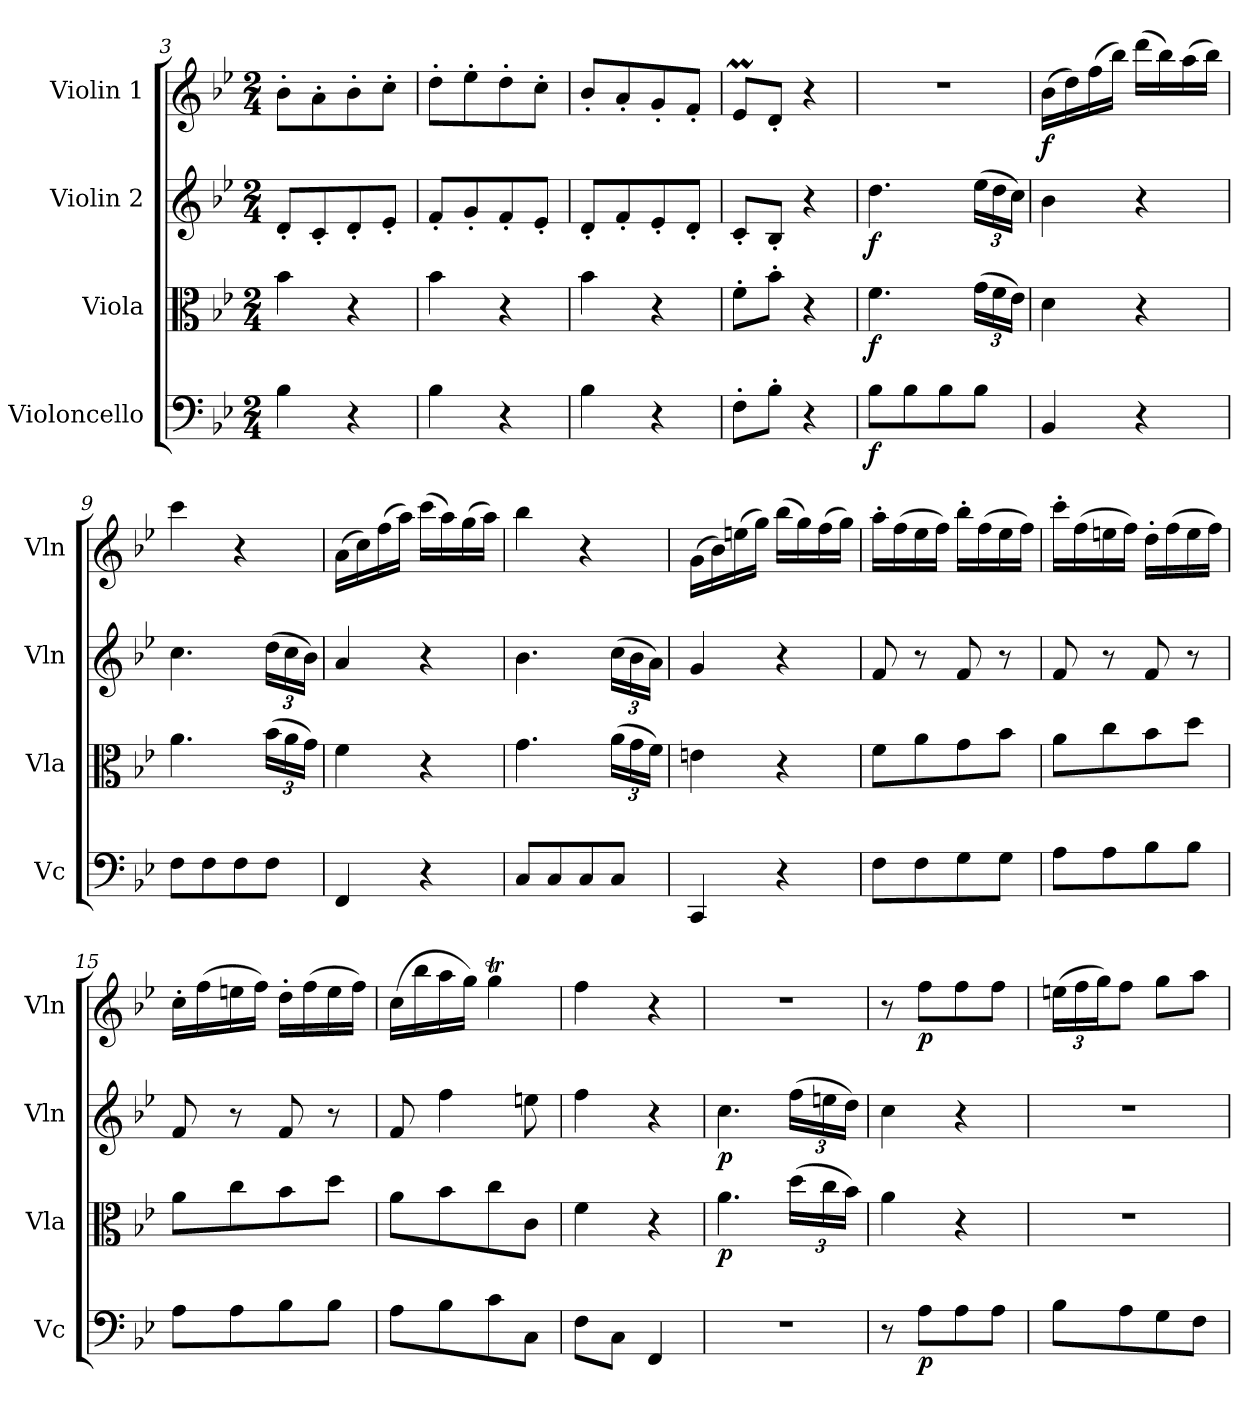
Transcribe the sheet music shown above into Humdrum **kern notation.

**kern	**dynam	**kern	**dynam	**kern	**dynam	**kern	**dynam
*part4	*part4	*part3	*part3	*part2	*part2	*part1	*part1
*staff4	*staff4	*staff3	*staff3	*staff2	*staff2	*staff1	*staff1
*I"Violoncello	*	*I"Viola	*	*I"Violin 2	*	*I"Violin 1	*
*I'Vc	*	*I'Vla	*	*I'Vln	*	*I'Vln	*
*clefF4	*	*clefC3	*	*clefG2	*	*clefG2	*
*k[b-e-]	*	*k[b-e-]	*	*k[b-e-]	*	*k[b-e-]	*
*M2/4	*	*M2/4	*	*M2/4	*	*M2/4	*
=3	=3	=3	=3	=3	=3	=3	=3
4B-\	.	4b-\	.	8d'/L	.	8b-'\L	.
.	.	.	.	8c'/	.	8a'\	.
4r	.	4r	.	8d'/	.	8b-'\	.
.	.	.	.	8e-'/J	.	8cc'\J	.
=4	=4	=4	=4	=4	=4	=4	=4
4B-\	.	4b-\	.	8f'/L	.	8dd'\L	.
.	.	.	.	8g'/	.	8ee-'\	.
4r	.	4r	.	8f'/	.	8dd'\	.
.	.	.	.	8e-'/J	.	8cc'\J	.
=5	=5	=5	=5	=5	=5	=5	=5
4B-\	.	4b-\	.	8d'/L	.	8b-'/L	.
.	.	.	.	8f'/	.	8a'/	.
4r	.	4r	.	8e-'/	.	8g'/	.
.	.	.	.	8d'/J	.	8f'/J	.
!!LO:LB:g=z
=6	=6	=6	=6	=6	=6	=6	=6
8F'\L	.	8f'\L	.	8c'/L	.	8e-M/L	.
8B-'\J	.	8b-'\J	.	8B-'/J	.	8d'/J	.
4r	.	4r	.	4r	.	4r	.
=7	=7	=7	=7	=7	=7	=7	=7
!	!LO:DY:b	!	!LO:DY:b	!	!LO:DY:b	!	!
8B-\L	f	4.f\	f	4.dd\	f	2r	.
8B-\	.	.	.	.	.	.	.
8B-\	.	.	.	.	.	.	.
*	*	*Xbrackettup	*	*Xbrackettup	*	*	*
8B-\J	.	(24g\LL	.	(24ee-\LL	.	.	.
.	.	24f\	.	24dd\	.	.	.
.	.	24e-\JJ)	.	24cc\JJ)	.	.	.
=8	=8	=8	=8	=8	=8	=8	=8
!	!	!	!	!	!	!	!LO:DY:b
4BB-/	.	4d\	.	4b-\	.	(16b-\LL	f
.	.	.	.	.	.	16dd\)	.
.	.	.	.	.	.	(16ff\	.
.	.	.	.	.	.	16bb-\JJ)	.
4r	.	4r	.	4r	.	(16ddd\LL	.
.	.	.	.	.	.	16bb-\)	.
.	.	.	.	.	.	(16aa\	.
.	.	.	.	.	.	16bb-\JJ)	.
=9	=9	=9	=9	=9	=9	=9	=9
8F\L	.	4.a\	.	4.cc\	.	4ccc\	.
8F\	.	.	.	.	.	.	.
8F\	.	.	.	.	.	4r	.
8F\J	.	(24b-\LL	.	(24dd\LL	.	.	.
.	.	24a\	.	24cc\	.	.	.
.	.	24g\JJ)	.	24b-\JJ)	.	.	.
=10	=10	=10	=10	=10	=10	=10	=10
4FF/	.	4f\	.	4a/	.	(16a\LL	.
.	.	.	.	.	.	16cc\)	.
.	.	.	.	.	.	(16ff\	.
.	.	.	.	.	.	16aa\JJ)	.
4r	.	4r	.	4r	.	(16ccc\LL	.
.	.	.	.	.	.	16aa\)	.
.	.	.	.	.	.	(16gg\	.
.	.	.	.	.	.	16aa\JJ)	.
=11	=11	=11	=11	=11	=11	=11	=11
8C/L	.	4.g\	.	4.b-\	.	4bb-\	.
8C/	.	.	.	.	.	.	.
8C/	.	.	.	.	.	4r	.
8C/J	.	(24a\LL	.	(24cc\LL	.	.	.
.	.	24g\	.	24b-\	.	.	.
.	.	24f\JJ)	.	24a\JJ)	.	.	.
!!LO:LB:g=z
=12	=12	=12	=12	=12	=12	=12	=12
4CC/	.	4en\	.	4g/	.	(16g\LL	.
.	.	.	.	.	.	16b-\)	.
.	.	.	.	.	.	(16een\	.
.	.	.	.	.	.	16gg\JJ)	.
4r	.	4r	.	4r	.	(16bb-\LL	.
.	.	.	.	.	.	16gg\)	.
.	.	.	.	.	.	(16ff\	.
.	.	.	.	.	.	16gg\JJ)	.
=13	=13	=13	=13	=13	=13	=13	=13
8F\L	.	8f\L	.	8f/	.	16aa'\LL	.
.	.	.	.	.	.	(16ff\	.
8F\	.	8a\	.	8r	.	16ee-\	.
.	.	.	.	.	.	16ff\JJ)	.
8G\	.	8g\	.	8f/	.	16bb-'\LL	.
.	.	.	.	.	.	(16ff\	.
8G\J	.	8b-\J	.	8r	.	16ee-\	.
.	.	.	.	.	.	16ff\JJ)	.
=14	=14	=14	=14	=14	=14	=14	=14
8A\L	.	8a\L	.	8f/	.	16ccc'\LL	.
.	.	.	.	.	.	(16ff\	.
8A\	.	8cc\	.	8r	.	16een\	.
.	.	.	.	.	.	16ff\JJ)	.
8B-\	.	8b-\	.	8f/	.	16dd'\LL	.
.	.	.	.	.	.	(16ff\	.
8B-\J	.	8dd\J	.	8r	.	16ee\	.
.	.	.	.	.	.	16ff\JJ)	.
=15	=15	=15	=15	=15	=15	=15	=15
8A\L	.	8a\L	.	8f/	.	16cc'\LL	.
.	.	.	.	.	.	(16ff\	.
8A\	.	8cc\	.	8r	.	16een\	.
.	.	.	.	.	.	16ff\JJ)	.
8B-\	.	8b-\	.	8f/	.	16dd'\LL	.
.	.	.	.	.	.	(16ff\	.
8B-\J	.	8dd\J	.	8r	.	16ee\	.
.	.	.	.	.	.	16ff\JJ)	.
=16	=16	=16	=16	=16	=16	=16	=16
8A\L	.	8a\L	.	8f/	.	(16cc\LL	.
.	.	.	.	.	.	16bb-\	.
8B-\	.	8b-\	.	4ff\	.	16aa\	.
.	.	.	.	.	.	16gg\JJ)	.
8c\	.	8cc\	.	.	.	4ggT\	.
8C\J	.	8c\J	.	8een\	.	.	.
!!LO:LB:g=z
=17	=17	=17	=17	=17	=17	=17	=17
8F\L	.	4f\	.	4ff\	.	4ff\	.
8C\J	.	.	.	.	.	.	.
4FF/	.	4r	.	4r	.	4r	.
=18	=18	=18	=18	=18	=18	=18	=18
!	!	!	!LO:DY:b	!	!LO:DY:b	!	!
2r	.	4.a\	p	4.cc\	p	2r	.
.	.	(24dd\LL	.	(24ff\LL	.	.	.
.	.	24cc\	.	24een\	.	.	.
.	.	24b-\JJ)	.	24dd\JJ)	.	.	.
=19	=19	=19	=19	=19	=19	=19	=19
8r	.	4a\	.	4cc\	.	8r	.
!	!LO:DY:b	!	!	!	!	!	!LO:DY:b
8A\L	p	.	.	.	.	8ff\L	p
8A\	.	4r	.	4r	.	8ff\	.
8A\J	.	.	.	.	.	8ff\J	.
=20	=20	=20	=20	=20	=20	=20	=20
*	*	*	*	*	*	*Xbrackettup	*
8B-\L	.	2r	.	2r	.	(24een\LL	.
.	.	.	.	.	.	24ff\	.
.	.	.	.	.	.	24gg\J)	.
8A\	.	.	.	.	.	8ff\J	.
8G\	.	.	.	.	.	8gg\L	.
8F\J	.	.	.	.	.	8aa\J	.
=	=	=	=	=	=	=	=
*-	*-	*-	*-	*-	*-	*-	*-
